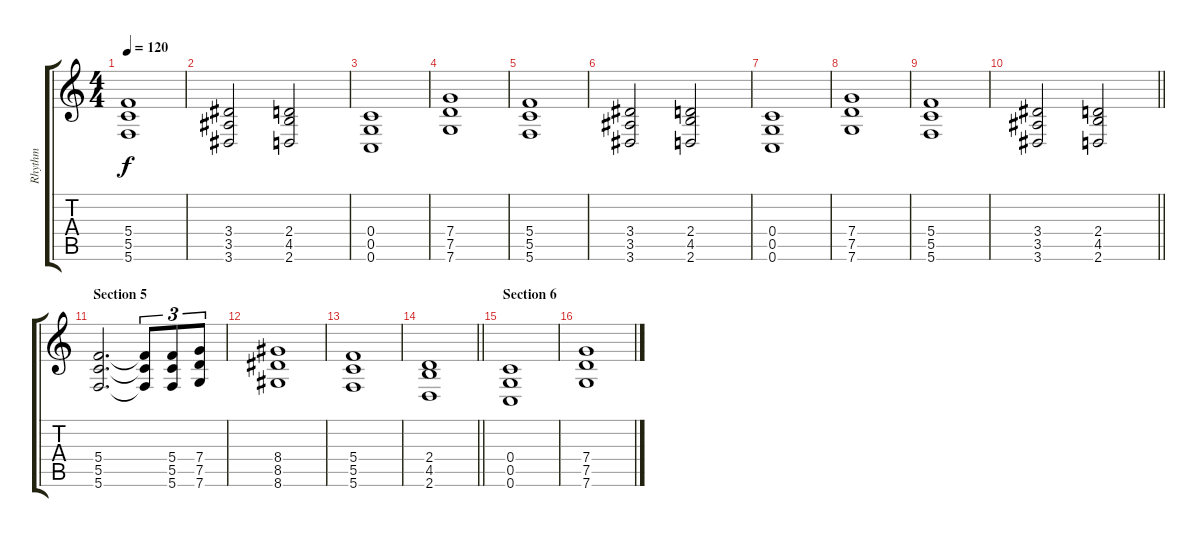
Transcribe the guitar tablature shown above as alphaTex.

\track ("Rhythm" "Rhythm") {instrument distortionguitar}
\staff {score tabs}
\tuning (D4 A3 F3 C3 G2 C2) {hide}
\ts (4 4)
\tempo 120
\clef g2
\ks c
(5.4 5.5 5.6).1{dy f} |
(3.4 3.5 3.6).2 (2.4 4.5 2.6).2 |
(0.4 0.5 0.6).1 |
(7.4 7.5 7.6).1 |
(5.4 5.5 5.6).1 |
(3.4 3.5 3.6).2 (2.4 4.5 2.6).2 |
(0.4 0.5 0.6).1 |
(7.4 7.5 7.6).1 |
(5.4 5.5 5.6).1 |
\barLineRight lightlight
(3.4 3.5 3.6).2 (2.4 4.5 2.6).2 |
\section ("" "Section 5")
(5.4 5.5 5.6).2{d} (5.4{t} 5.5{t} 5.6{t}).8{tu (3 2)} (5.4 5.5 5.6).8{tu (3 2)} (7.4 7.5 7.6).8{tu (3 2)} |
(8.4 8.5 8.6).1 |
(5.4 5.5 5.6).1 |
\barLineRight lightlight
(2.4 4.5 2.6).1 |
\section ("" "Section 6")
(0.4 0.5 0.6).1 |
(7.4 7.5 7.6).1
